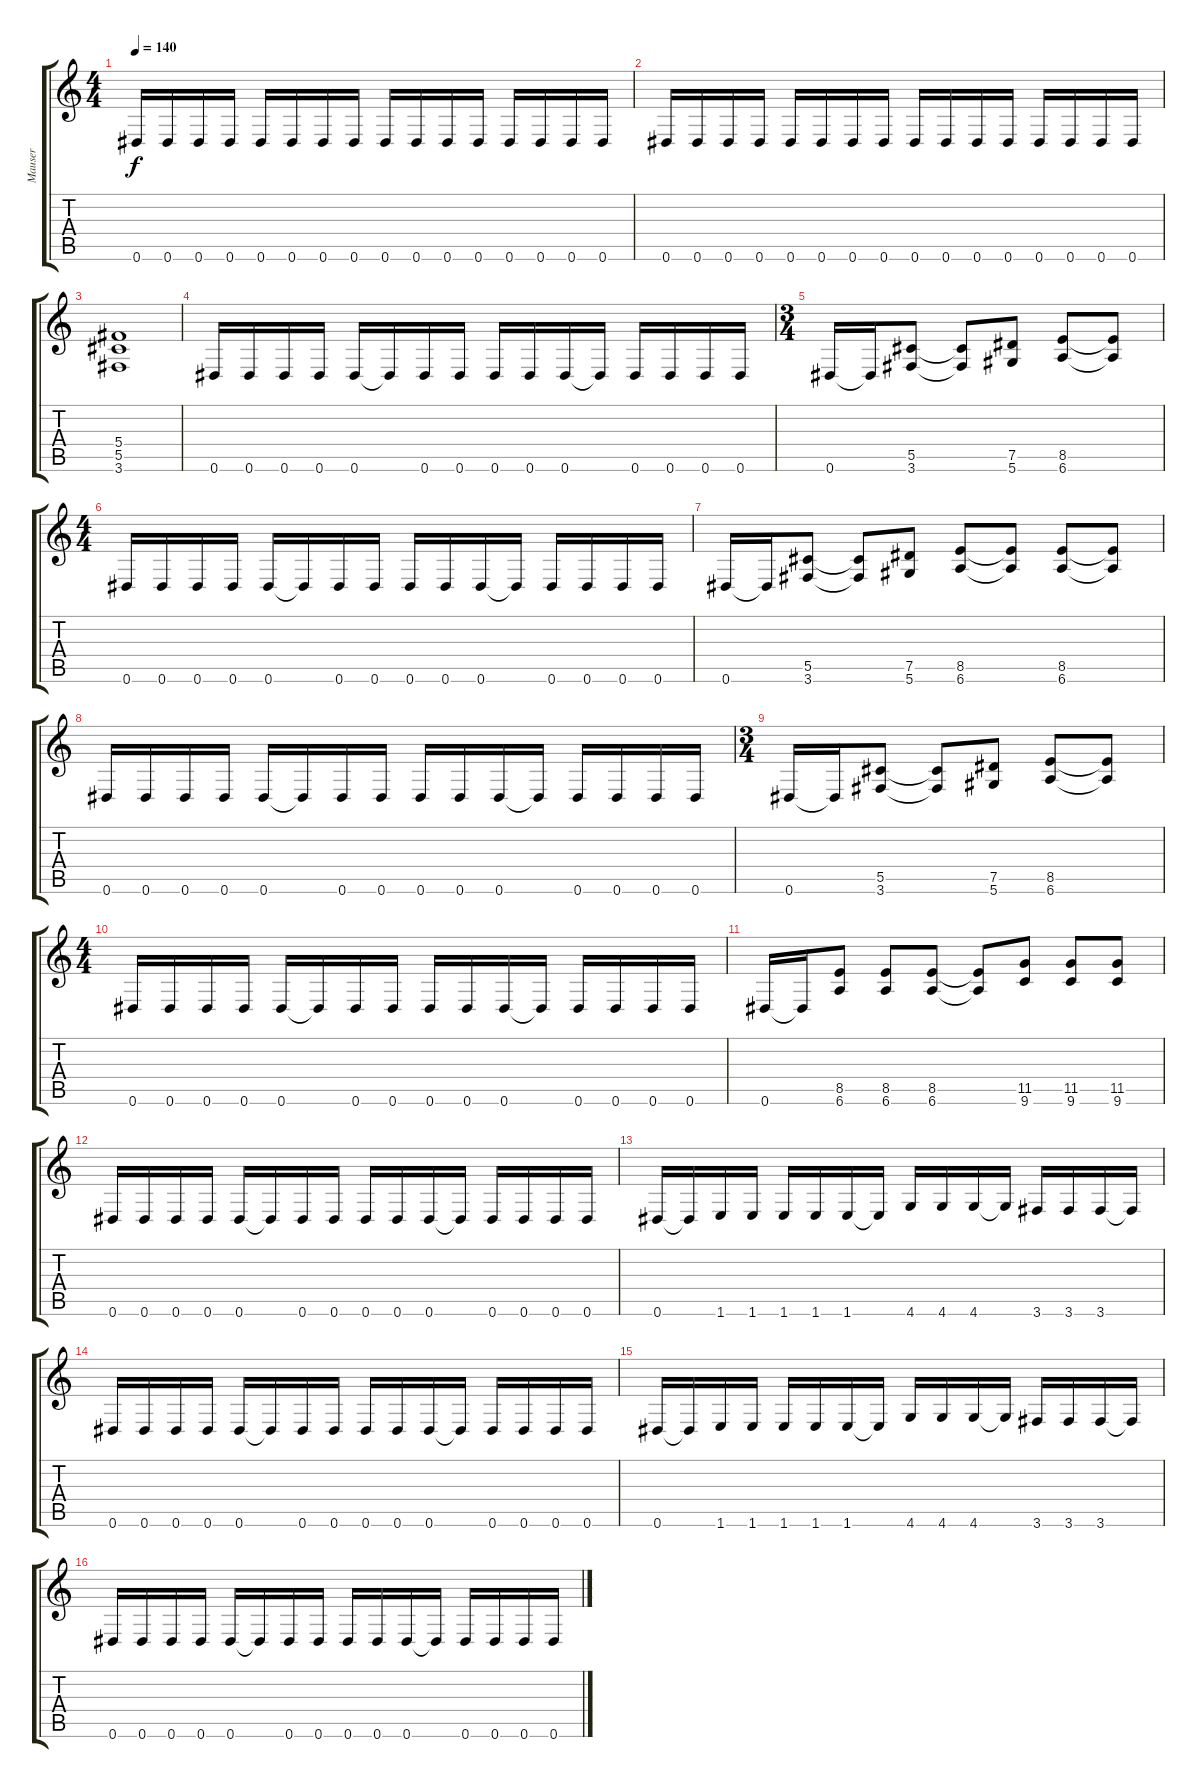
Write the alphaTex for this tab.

\track ("Mauser" "Mauser") {instrument distortionguitar}
\staff {score tabs}
\tuning (Eb4 Bb3 Gb3 Db3 Ab2 Eb2) {hide}
\ts (4 4)
\tempo 140
\clef g2
\ks c
0.6.16{dy f} 0.6.16 0.6.16 0.6.16 0.6.16 0.6.16 0.6.16 0.6.16 0.6.16 0.6.16 0.6.16 0.6.16 0.6.16 0.6.16 0.6.16 0.6.16 |
0.6.16 0.6.16 0.6.16 0.6.16 0.6.16 0.6.16 0.6.16 0.6.16 0.6.16 0.6.16 0.6.16 0.6.16 0.6.16 0.6.16 0.6.16 0.6.16 |
(5.4 5.5 3.6).1 |
0.6.16 0.6.16 0.6.16 0.6.16 0.6.16 0.6{t}.16 0.6.16 0.6.16 0.6.16 0.6.16 0.6.16 0.6{t}.16 0.6.16 0.6.16 0.6.16 0.6.16 |
\ts (3 4)
0.6.16 0.6{t}.16 (5.5 3.6).8 (5.5{t} 3.6{t}).8 (7.5 5.6).8 (8.5 6.6).8 (8.5{t} 6.6{t}).8 |
\ts (4 4)
0.6.16 0.6.16 0.6.16 0.6.16 0.6.16 0.6{t}.16 0.6.16 0.6.16 0.6.16 0.6.16 0.6.16 0.6{t}.16 0.6.16 0.6.16 0.6.16 0.6.16 |
0.6.16 0.6{t}.16 (5.5 3.6).8 (5.5{t} 3.6{t}).8 (7.5 5.6).8 (8.5 6.6).8 (8.5{t} 6.6{t}).8 (8.5 6.6).8 (8.5{t} 6.6{t}).8 |
0.6.16 0.6.16 0.6.16 0.6.16 0.6.16 0.6{t}.16 0.6.16 0.6.16 0.6.16 0.6.16 0.6.16 0.6{t}.16 0.6.16 0.6.16 0.6.16 0.6.16 |
\ts (3 4)
0.6.16 0.6{t}.16 (5.5 3.6).8 (5.5{t} 3.6{t}).8 (7.5 5.6).8 (8.5 6.6).8 (8.5{t} 6.6{t}).8 |
\ts (4 4)
0.6.16 0.6.16 0.6.16 0.6.16 0.6.16 0.6{t}.16 0.6.16 0.6.16 0.6.16 0.6.16 0.6.16 0.6{t}.16 0.6.16 0.6.16 0.6.16 0.6.16 |
0.6.16 0.6{t}.16 (8.5 6.6).8 (8.5 6.6).8 (8.5 6.6).8 (8.5{t} 6.6{t}).8 (11.5 9.6).8 (11.5 9.6).8 (11.5 9.6).8 |
0.6.16 0.6.16 0.6.16 0.6.16 0.6.16 0.6{t}.16 0.6.16 0.6.16 0.6.16 0.6.16 0.6.16 0.6{t}.16 0.6.16 0.6.16 0.6.16 0.6.16 |
0.6.16 0.6{t}.16 1.6.16 1.6.16 1.6.16 1.6.16 1.6.16 1.6{t}.16 4.6.16 4.6.16 4.6.16 4.6{t}.16 3.6.16 3.6.16 3.6.16 3.6{t}.16 |
0.6.16 0.6.16 0.6.16 0.6.16 0.6.16 0.6{t}.16 0.6.16 0.6.16 0.6.16 0.6.16 0.6.16 0.6{t}.16 0.6.16 0.6.16 0.6.16 0.6.16 |
0.6.16 0.6{t}.16 1.6.16 1.6.16 1.6.16 1.6.16 1.6.16 1.6{t}.16 4.6.16 4.6.16 4.6.16 4.6{t}.16 3.6.16 3.6.16 3.6.16 3.6{t}.16 |
0.6.16 0.6.16 0.6.16 0.6.16 0.6.16 0.6{t}.16 0.6.16 0.6.16 0.6.16 0.6.16 0.6.16 0.6{t}.16 0.6.16 0.6.16 0.6.16 0.6.16
